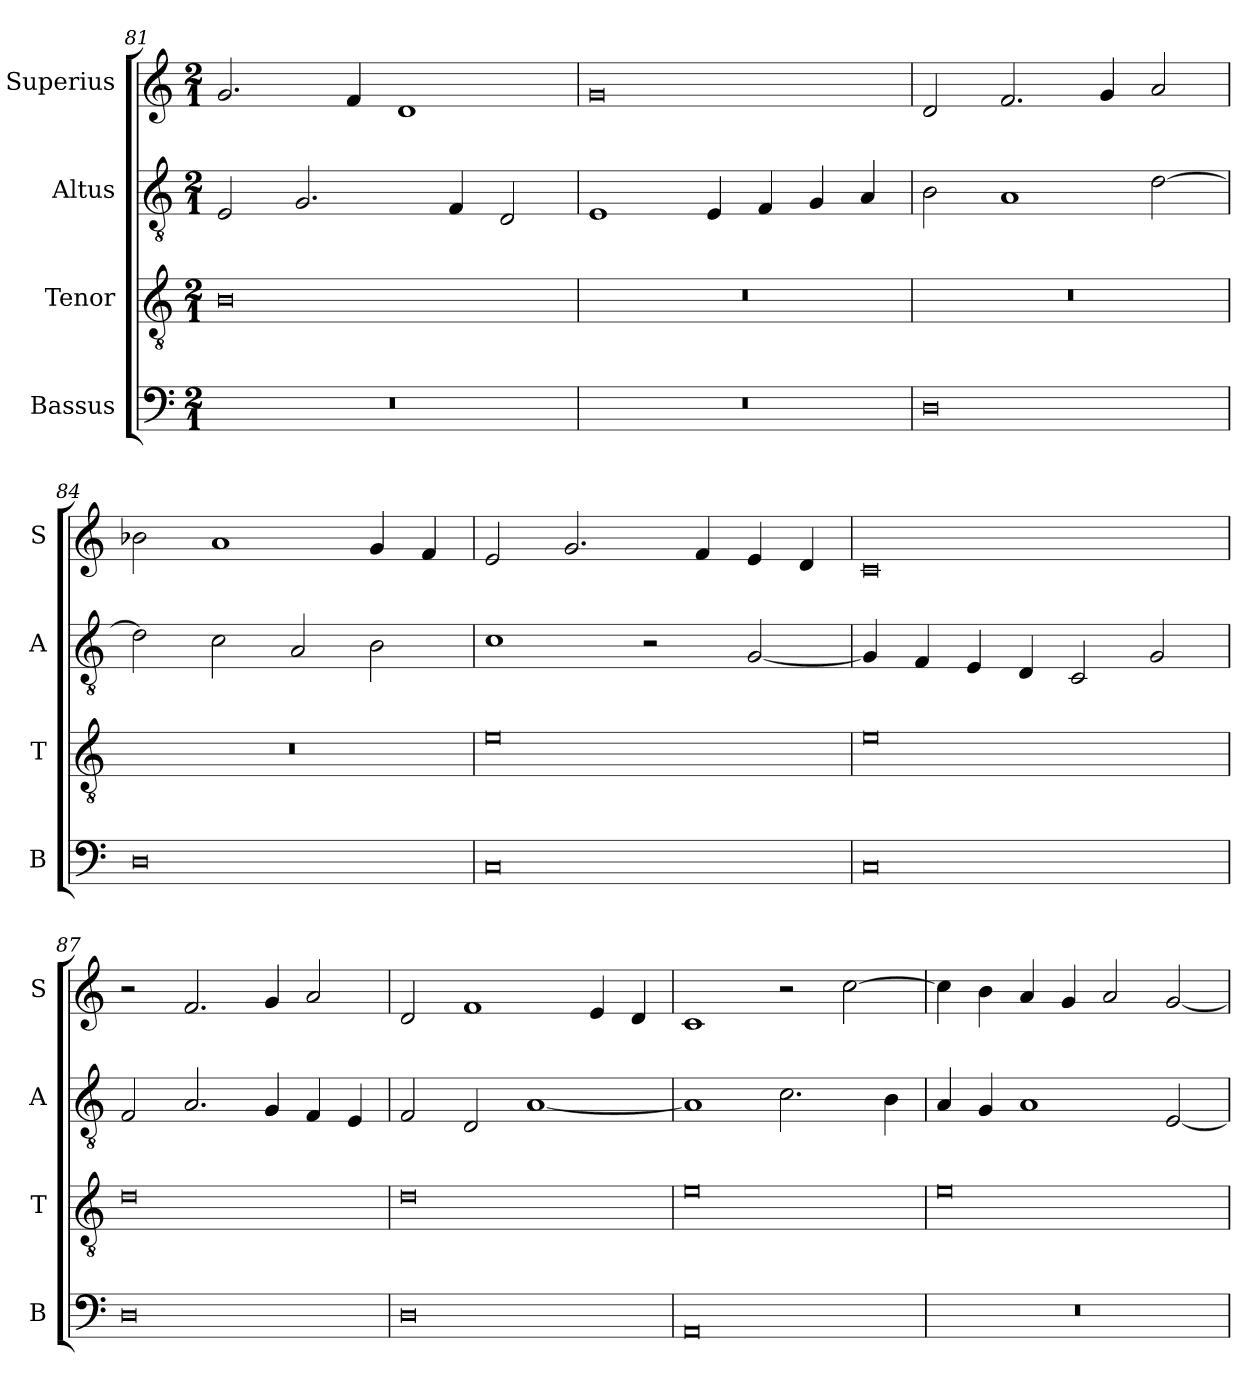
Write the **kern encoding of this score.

**kern	**kern	**kern	**kern
*part4	*part3	*part2	*part1
*staff4	*staff3	*staff2	*staff1
*I"Bassus	*I"Tenor	*I"Altus	*I"Superius
*I'B	*I'T	*I'A	*I'S
*clefF4	*clefGv2	*clefGv2	*clefG2
*k[]	*k[]	*k[]	*k[]
*M2/1	*M2/1	*M2/1	*M2/1
=81	=81	=81	=81
0r	0B	2E/	2.g/
.	.	2.G/	.
.	.	.	4f/
.	.	.	1d
.	.	4F/	.
.	.	2D/	.
=82	=82	=82	=82
0r	0r	1E	0g
.	.	4E/	.
.	.	4F/	.
.	.	4G/	.
.	.	4A/	.
=83	=83	=83	=83
0D	0r	2B\	2d/
.	.	1A	2.f/
.	.	.	4g/
.	.	[2d\	2a/
=84	=84	=84	=84
0D	0r	2d\]	2b-X\
.	.	2c\	1a
.	.	2A/	.
.	.	2B\	4g/
.	.	.	4f/
=85	=85	=85	=85
0C	0e	1c	2e/
.	.	.	2.g/
.	.	2r	.
.	.	.	4f/
.	.	[2G/	4e/
.	.	.	4d/
=86	=86	=86	=86
0C	0e	4G/]	0c
.	.	4F/	.
.	.	4E/	.
.	.	4D/	.
.	.	2C/	.
.	.	2G/	.
=87	=87	=87	=87
0D	0d	2F/	2r
.	.	2.A/	2.f/
.	.	4G/	4g/
.	.	4F/	2a/
.	.	4E/	.
=88	=88	=88	=88
0D	0d	2F/	2d/
.	.	2D/	1f
.	.	[1A	.
.	.	.	4e/
.	.	.	4d/
=89	=89	=89	=89
0AA	0e	1A]	1c
.	.	2.c\	2r
.	.	.	[2cc\
.	.	4B\	.
=90	=90	=90	=90
0r	0e	4A/	4cc\]
.	.	4G/	4b\
.	.	1A	4a/
.	.	.	4g/
.	.	.	2a/
.	.	[2E/	[2g/
=	=	=	=
*-	*-	*-	*-
